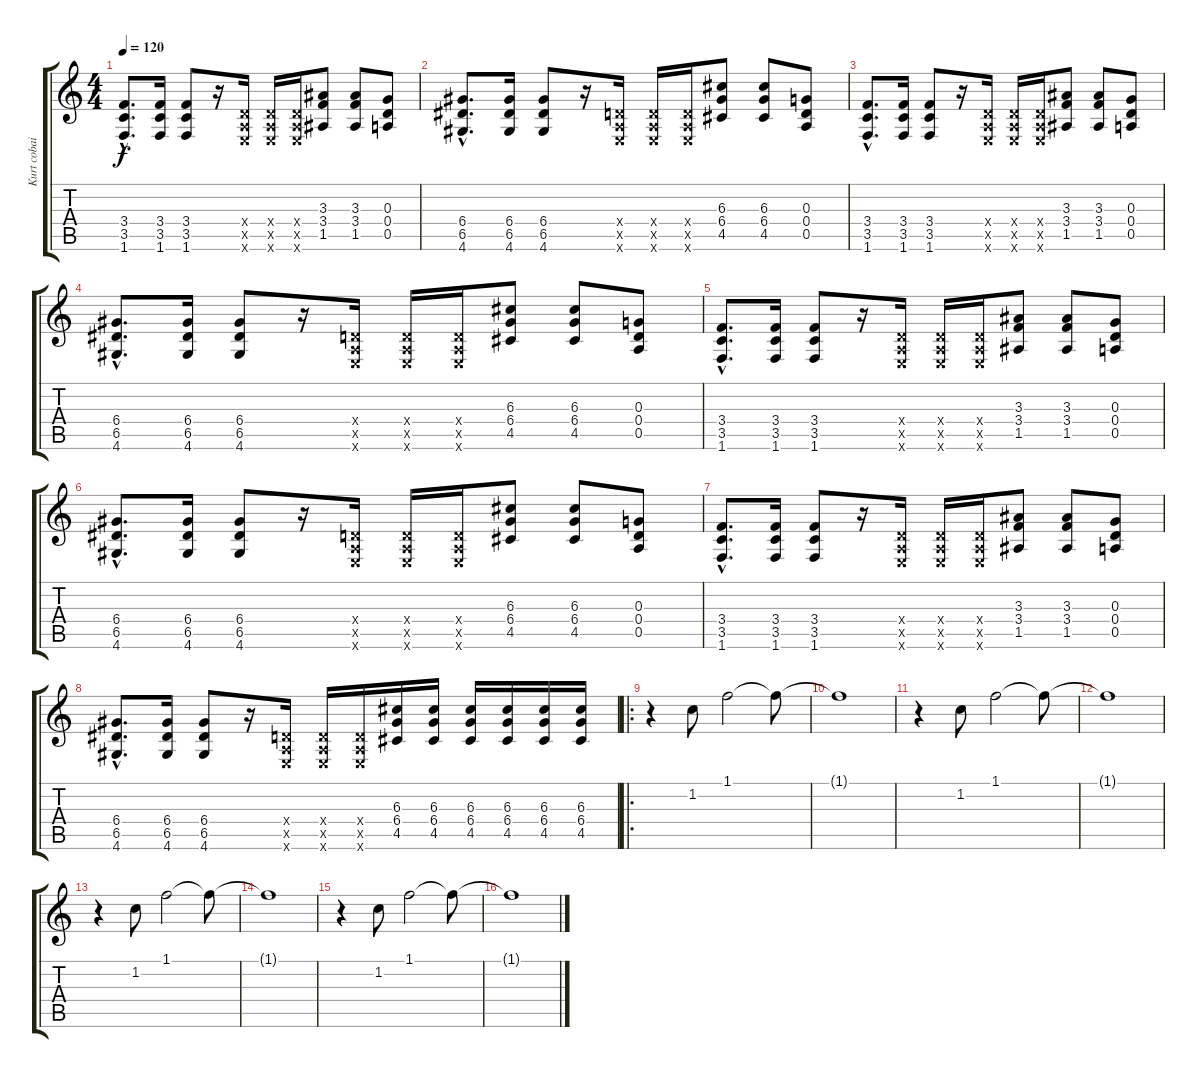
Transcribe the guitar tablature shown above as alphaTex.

\track ("Kurt cobain" "Kurt cobai") {instrument electricguitarjazz}
\staff {score tabs}
\tuning (E4 B3 G3 D3 A2 E2) {hide}
\ts (4 4)
\tempo 120
\clef g2
\ks c
(3.4{hac} 3.5{hac} 1.6{hac}).8{d dy f instrument electricguitarjazz} (3.4 3.5 1.6).16 (3.4 3.5 1.6).8 r.16 (0.4{x} 0.5{x} 0.6{x}).16 (0.4{x} 0.5{x} 0.6{x}).16 (0.4{x} 0.5{x} 0.6{x}).16 (3.3 3.4 1.5).8 (3.3 3.4 1.5).8 (0.3 0.4 0.5).8 |
(6.4{hac} 6.5{hac} 4.6{hac}).8{d} (6.4 6.5 4.6).16 (6.4 6.5 4.6).8 r.16 (0.4{x} 0.5{x} 0.6{x}).16 (0.4{x} 0.5{x} 0.6{x}).16 (0.4{x} 0.5{x} 0.6{x}).16 (6.3 6.4 4.5).8 (6.3 6.4 4.5).8 (0.3 0.4 0.5).8 |
(3.4{hac} 3.5{hac} 1.6{hac}).8{d} (3.4 3.5 1.6).16 (3.4 3.5 1.6).8 r.16 (0.4{x} 0.5{x} 0.6{x}).16 (0.4{x} 0.5{x} 0.6{x}).16 (0.4{x} 0.5{x} 0.6{x}).16 (3.3 3.4 1.5).8 (3.3 3.4 1.5).8 (0.3 0.4 0.5).8 |
(6.4{hac} 6.5{hac} 4.6{hac}).8{d} (6.4 6.5 4.6).16 (6.4 6.5 4.6).8 r.16 (0.4{x} 0.5{x} 0.6{x}).16 (0.4{x} 0.5{x} 0.6{x}).16 (0.4{x} 0.5{x} 0.6{x}).16 (6.3 6.4 4.5).8{instrument distortionguitar} (6.3 6.4 4.5).8 (0.3 0.4 0.5).8 |
(3.4{hac} 3.5{hac} 1.6{hac}).8{d} (3.4 3.5 1.6).16 (3.4 3.5 1.6).8 r.16 (0.4{x} 0.5{x} 0.6{x}).16 (0.4{x} 0.5{x} 0.6{x}).16 (0.4{x} 0.5{x} 0.6{x}).16 (3.3 3.4 1.5).8 (3.3 3.4 1.5).8 (0.3 0.4 0.5).8 |
(6.4{hac} 6.5{hac} 4.6{hac}).8{d} (6.4 6.5 4.6).16 (6.4 6.5 4.6).8 r.16 (0.4{x} 0.5{x} 0.6{x}).16 (0.4{x} 0.5{x} 0.6{x}).16 (0.4{x} 0.5{x} 0.6{x}).16 (6.3 6.4 4.5).8 (6.3 6.4 4.5).8 (0.3 0.4 0.5).8 |
(3.4{hac} 3.5{hac} 1.6{hac}).8{d} (3.4 3.5 1.6).16 (3.4 3.5 1.6).8 r.16 (0.4{x} 0.5{x} 0.6{x}).16 (0.4{x} 0.5{x} 0.6{x}).16 (0.4{x} 0.5{x} 0.6{x}).16 (3.3 3.4 1.5).8 (3.3 3.4 1.5).8 (0.3 0.4 0.5).8 |
(6.4{hac} 6.5{hac} 4.6{hac}).8{d} (6.4 6.5 4.6).16 (6.4 6.5 4.6).8 r.16 (0.4{x} 0.5{x} 0.6{x}).16 (0.4{x} 0.5{x} 0.6{x}).16 (0.4{x} 0.5{x} 0.6{x}).16 (6.3 6.4 4.5).16 (6.3 6.4 4.5).16 (6.3 6.4 4.5).16 (6.3 6.4 4.5).16 (6.3 6.4 4.5).16 (6.3 6.4 4.5).16 |
\ro
r.4{instrument electricguitarjazz} 1.2.8 1.1.2 1.1{t}.8 |
1.1{t}.1 |
r.4{instrument electricguitarjazz} 1.2.8 1.1.2 1.1{t}.8 |
1.1{t}.1 |
r.4{instrument electricguitarjazz} 1.2.8 1.1.2 1.1{t}.8 |
1.1{t}.1 |
r.4{instrument electricguitarjazz} 1.2.8 1.1.2 1.1{t}.8 |
1.1{t}.1
